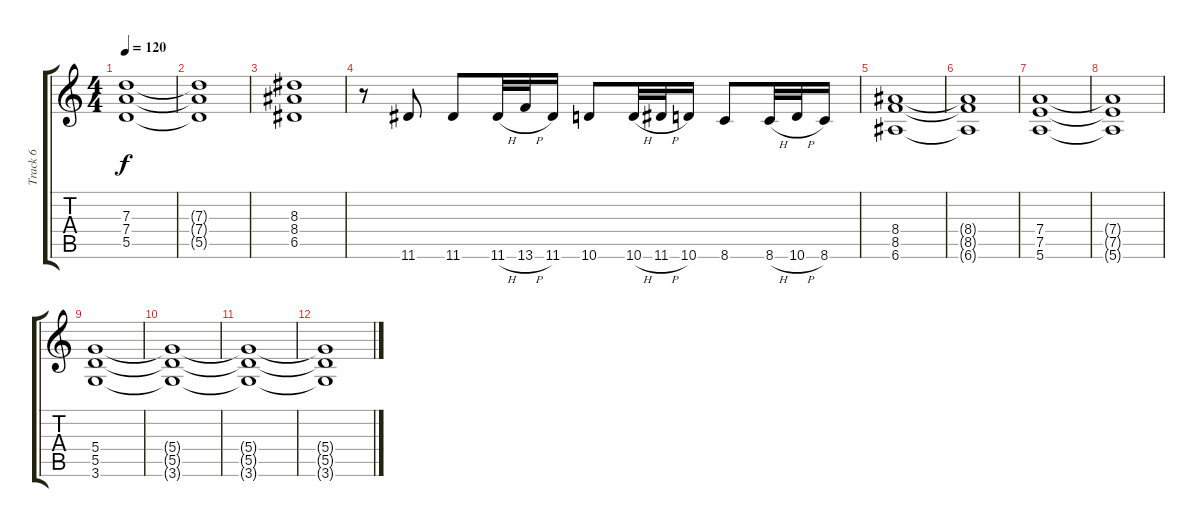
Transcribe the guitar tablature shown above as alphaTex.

\track ("Track 6" "Track 6") {instrument distortionguitar}
\staff {score tabs}
\tuning (E4 B3 G3 D3 A2 E2) {hide}
\ts (4 4)
\tempo 120
\clef g2
\ks c
(7.3 7.4 5.5).1{dy f} |
(7.3{t} 7.4{t} 5.5{t}).1 |
(8.3 8.4 6.5).1 |
r.8 11.6.8 11.6.8 11.6{h}.32 13.6{h}.32 11.6.16 10.6.8 10.6{h}.32 11.6{h}.32 10.6.16 8.6.8 8.6{h}.32 10.6{h}.32 8.6.16 |
(8.4 8.5 6.6).1 |
(8.4{t} 8.5{t} 6.6{t}).1 |
(7.4 7.5 5.6).1 |
(7.4{t} 7.5{t} 5.6{t}).1 |
(5.4 5.5 3.6).1{volume 0} |
(5.4{t} 5.5{t} 3.6{t}).1 |
(5.4{t} 5.5{t} 3.6{t}).1 |
(5.4{t} 5.5{t} 3.6{t}).1
